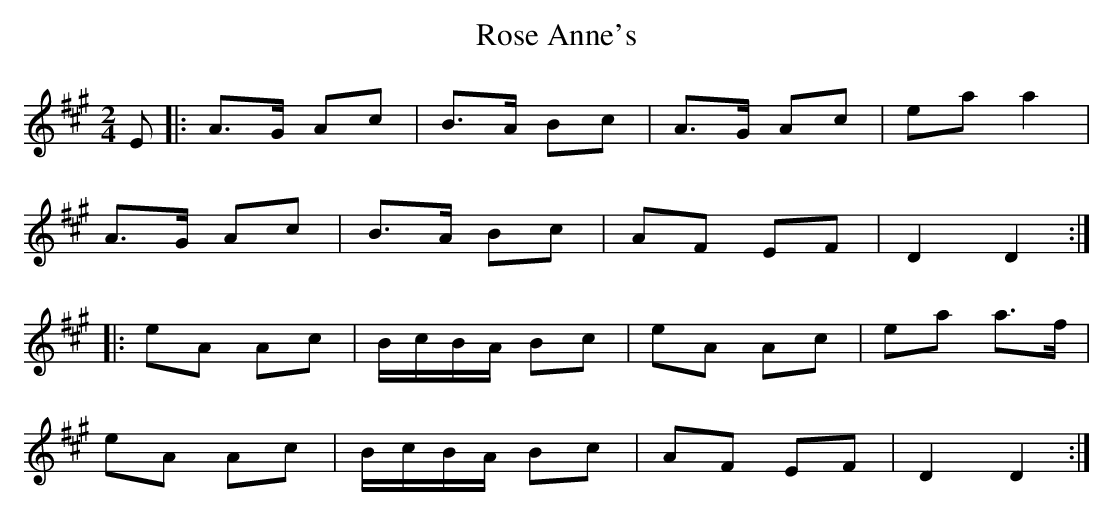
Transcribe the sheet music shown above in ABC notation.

X:1
T:Rose Anne's
M:2/4
L:1/8
K:A
E |: A>G Ac | B>A Bc | A>G Ac | ea a2 |
A>G Ac | B>A Bc | AF EF | D2 D2 :|
|: eA Ac | B/c/B/A/ Bc | eA Ac | ea a>f |
eA Ac | B/c/B/A/ Bc | AF EF | D2 D2 :|
